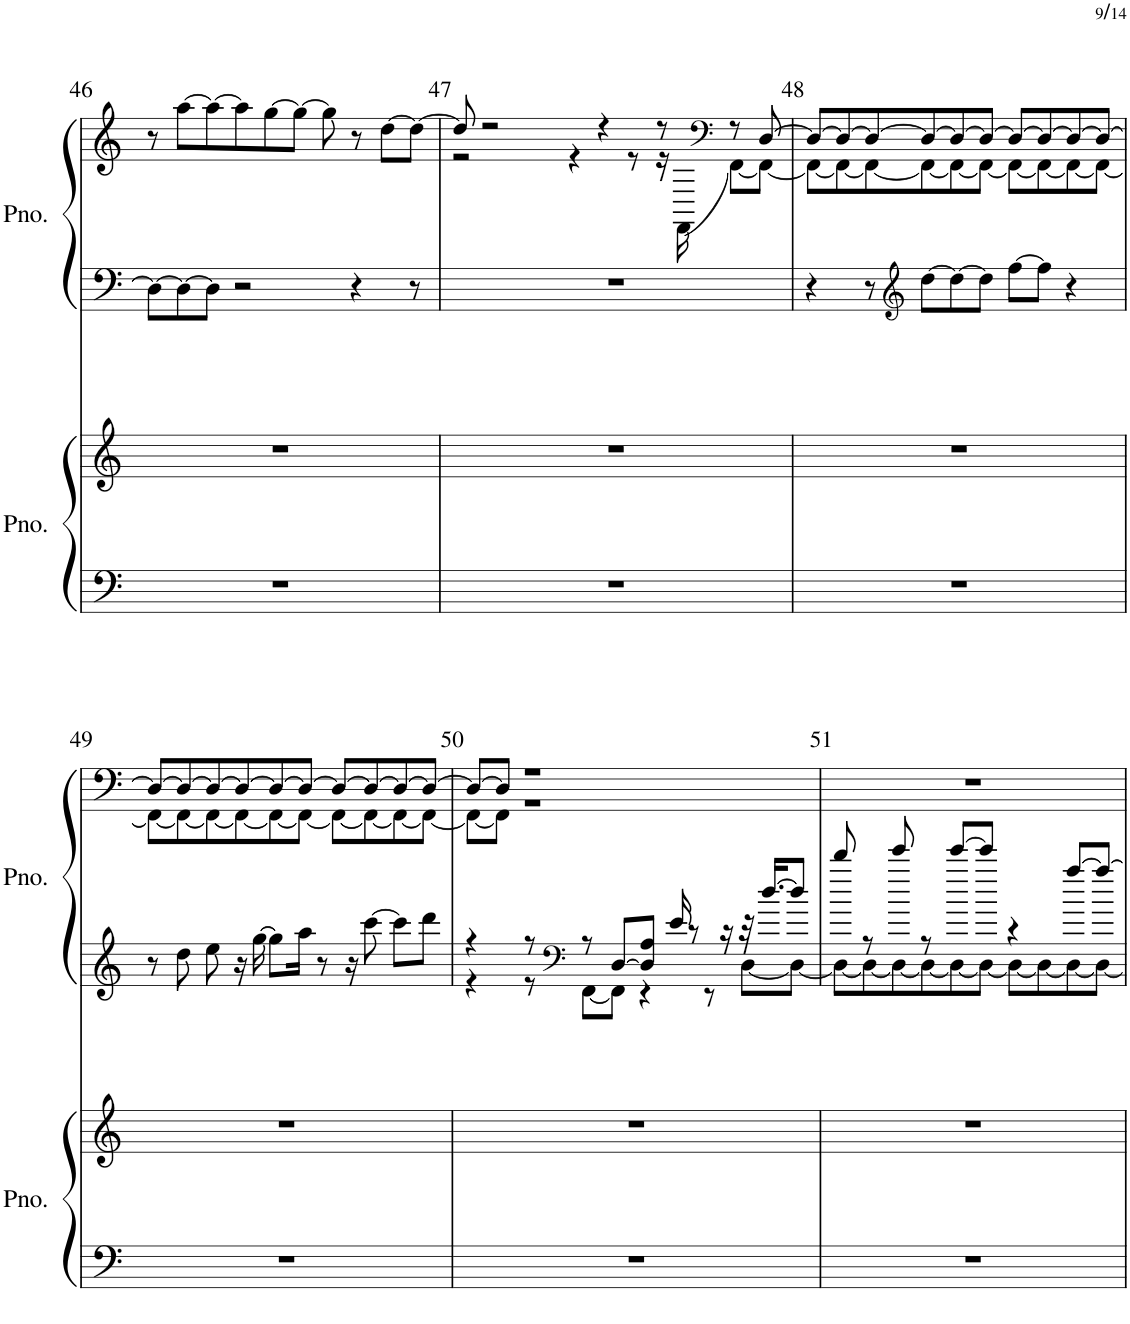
**kern	**kern	**kern	**kern
*part2	*part2	*part1	*part1
*staff4	*staff3	*staff2	*staff1
*I"ピアノ	*	*I"ピアノ	*
!!LO:PB:g=z
*clefF4	*clefG2	*clefF4	*clefG2
*k[]	*k[]	*k[]	*k[]
*M5/4	*M5/4	*M5/4	*M5/4
=46	=46	=46	=46
4%5r	4%5r	8D\L_	8r
.	.	8D\_	[8aa\L
.	.	8D\J]	8aa\_
.	.	2r	8aa\]
.	.	.	[8gg\
.	.	.	8gg\J_
.	.	.	8gg\]
.	.	4r	8r
.	.	.	[8dd\L
.	.	8r	8dd\J_
=47	=47	=47	=47
*	*	*	*^
4%5r	4%5r	4%5r	8dd/]	2r
.	.	.	2r	.
.	.	.	.	4r
.	.	.	4r	.
.	.	.	.	8r
.	.	.	8r	16r
.	.	.	.	[16FF\
*	*	*	*clefF4	*
.	.	.	8r	8FF\L_
.	.	.	[8D/	8FF\J_
=48	=48	=48	=48	=48
4%5r	4%5r	4r	8D/L_	8FF\L_
.	.	.	8D/_	8FF\_
.	.	8r	8D/_	8FF\_
*	*	*clefG2	*	*
.	.	[8dd\L	8D/_	8FF\_
.	.	8dd\_	8D/_	8FF\_
.	.	8dd\J]	8D/J_	8FF\J_
.	.	[8ff\L	8D/L_	8FF\L_
.	.	8ff\J]	8D/_	8FF\_
.	.	4r	8D/_	8FF\_
.	.	.	8D/J_	8FF\J_
!!LO:LB:g=z	!!
=49	=49	=49	=49	=49
4%5r	4%5r	8r	8D/L_	8FF\L_
.	.	8dd\	8D/_	8FF\_
.	.	8ee\	8D/_	8FF\_
.	.	16r	8D/_	8FF\_
.	.	[16gg\	.	.
.	.	8gg\L]	8D/_	8FF\_
.	.	16aa\Jk	8D/J_	8FF\J_
.	.	8r	.	.
.	.	.	8D/L_	8FF\L_
.	.	16r	.	.
.	.	[8ccc\	8D/_	8FF\_
.	.	8ccc\L]	8D/_	8FF\_
.	.	8ddd\J	8D/J_	8FF\J_
=50	=50	=50	=50	=50
*	*	*^	*	*
4%5r	4%5r	4r	4r	8D/L_	8FF\L_
.	.	.	.	8D/J]	8FF\J]
.	.	8r	8r	1r	1r
*	*	*clefF4	*	*	*
.	.	8r	[8FF\L	.	.
.	.	[8D/L	8FF\J]	.	.
.	.	8D/] 8A/J	4r	.	.
.	.	16e/	.	.	.
.	.	8r	.	.	.
.	.	.	8r	.	.
.	.	16r	.	.	.
.	.	32r	[8D\L	.	.
.	.	[16.dd/KL	.	.	.
.	.	8dd/J]	8D\J_	.	.
*	*	*	*	*v	*v
=51	=51	=51	=51	=51
4%5r	4%5r	8ddd/	8D\L_	4%5r
.	.	8r	8D\_	.
.	.	8eee/	8D\_	.
.	.	8r	8D\_	.
.	.	[8eee/L	8D\_	.
.	.	8eee/J]	8D\J_	.
.	.	4r	8D\L_	.
.	.	.	8D\_	.
.	.	[8aa/L	8D\_	.
.	.	8aa/J_	8D\J_	.
*	*	*v	*v	*
=	=	=	=
*-	*-	*-	*-
